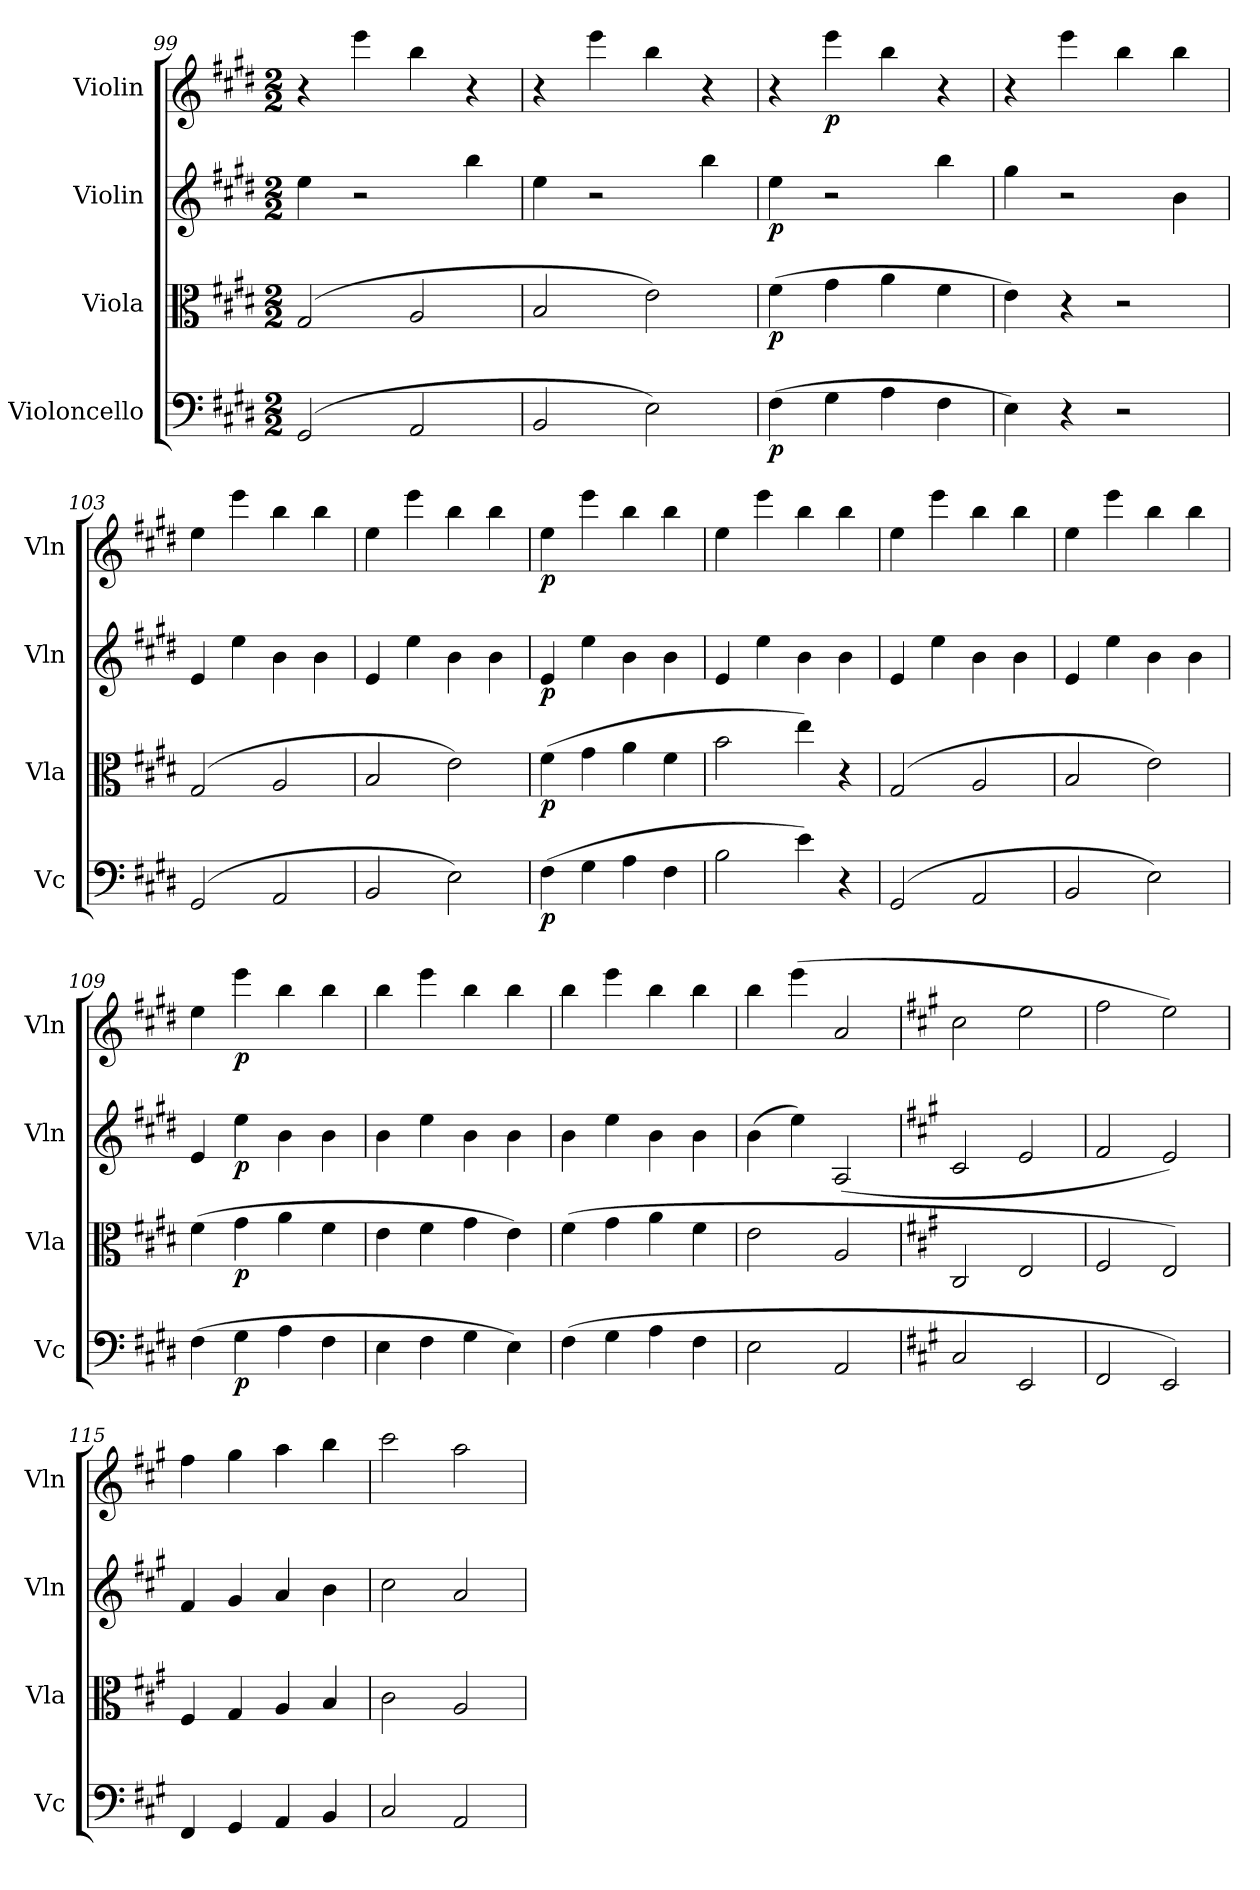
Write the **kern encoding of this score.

**kern	**dynam	**kern	**dynam	**kern	**dynam	**kern	**dynam
*part4	*part4	*part3	*part3	*part2	*part2	*part1	*part1
*staff4	*staff4	*staff3	*staff3	*staff2	*staff2	*staff1	*staff1
*I"Violoncello	*	*I"Viola	*	*I"Violin	*	*I"Violin	*
*I'Vc	*	*I'Vla	*	*I'Vln	*	*I'Vln	*
*clefF4	*	*clefC3	*	*clefG2	*	*clefG2	*
*k[f#c#g#d#]	*	*k[f#c#g#d#]	*	*k[f#c#g#d#]	*	*k[f#c#g#d#]	*
*E:	*	*E:	*	*E:	*	*E:	*
*M2/2	*	*M2/2	*	*M2/2	*	*M2/2	*
=99	=99	=99	=99	=99	=99	=99	=99
(2GG#/	.	(2G#/	.	4ee\	.	4r	.
.	.	.	.	2r	.	4eee\	.
2AA/	.	2A/	.	.	.	4bb\	.
.	.	.	.	4bb\	.	4r	.
=100	=100	=100	=100	=100	=100	=100	=100
2BB/	.	2B/	.	4ee\	.	4r	.
.	.	.	.	2r	.	4eee\	.
2E\)	.	2e\)	.	.	.	4bb\	.
.	.	.	.	4bb\	.	4r	.
=101	=101	=101	=101	=101	=101	=101	=101
(4F#\	p	(4f#\	p	4ee\	p	4r	.
4G#\	.	4g#\	.	2r	.	4eee\	p
4A\	.	4a\	.	.	.	4bb\	.
4F#\	.	4f#\	.	4bb\	.	4r	.
=102	=102	=102	=102	=102	=102	=102	=102
4E\)	.	4e\)	.	4gg#\	.	4r	.
4r	.	4r	.	2r	.	4eee\	.
2r	.	2r	.	.	.	4bb\	.
.	.	.	.	4b\	.	4bb\	.
=103	=103	=103	=103	=103	=103	=103	=103
(2GG#/	.	(2G#/	.	4e/	.	4ee\	.
.	.	.	.	4ee\	.	4eee\	.
2AA/	.	2A/	.	4b\	.	4bb\	.
.	.	.	.	4b\	.	4bb\	.
=104	=104	=104	=104	=104	=104	=104	=104
2BB/	.	2B/	.	4e/	.	4ee\	.
.	.	.	.	4ee\	.	4eee\	.
2E\)	.	2e\)	.	4b\	.	4bb\	.
.	.	.	.	4b\	.	4bb\	.
=105	=105	=105	=105	=105	=105	=105	=105
(4F#\	p	(4f#\	p	4e/	p	4ee\	p
4G#\	.	4g#\	.	4ee\	.	4eee\	.
4A\	.	4a\	.	4b\	.	4bb\	.
4F#\	.	4f#\	.	4b\	.	4bb\	.
=106	=106	=106	=106	=106	=106	=106	=106
2B\	.	2b\	.	4e/	.	4ee\	.
.	.	.	.	4ee\	.	4eee\	.
4e\)	.	4ee\)	.	4b\	.	4bb\	.
4r	.	4r	.	4b\	.	4bb\	.
=107	=107	=107	=107	=107	=107	=107	=107
(2GG#/	.	(2G#/	.	4e/	.	4ee\	.
.	.	.	.	4ee\	.	4eee\	.
2AA/	.	2A/	.	4b\	.	4bb\	.
.	.	.	.	4b\	.	4bb\	.
=108	=108	=108	=108	=108	=108	=108	=108
2BB/	.	2B/	.	4e/	.	4ee\	.
.	.	.	.	4ee\	.	4eee\	.
2E\)	.	2e\)	.	4b\	.	4bb\	.
.	.	.	.	4b\	.	4bb\	.
=109	=109	=109	=109	=109	=109	=109	=109
(4F#\	.	(4f#\	.	4e/	.	4ee\	.
4G#\	p	4g#\	p	4ee\	p	4eee\	p
4A\	.	4a\	.	4b\	.	4bb\	.
4F#\	.	4f#\	.	4b\	.	4bb\	.
=110	=110	=110	=110	=110	=110	=110	=110
4E\	.	4e\	.	4b\	.	4bb\	.
4F#\	.	4f#\	.	4ee\	.	4eee\	.
4G#\	.	4g#\	.	4b\	.	4bb\	.
4E\)	.	4e\)	.	4b\	.	4bb\	.
=111	=111	=111	=111	=111	=111	=111	=111
(4F#\	.	(4f#\	.	4b\	.	4bb\	.
4G#\	.	4g#\	.	4ee\	.	4eee\	.
4A\	.	4a\	.	4b\	.	4bb\	.
4F#\	.	4f#\	.	4b\	.	4bb\	.
=112	=112	=112	=112	=112	=112	=112	=112
2E\	.	2e\	.	(4b\	.	4bb\	.
.	.	.	.	4ee\)	.	(4eee\	.
2AA/	.	2A/	.	(2A/	.	2a/	.
=113	=113	=113	=113	=113	=113	=113	=113
*k[f#c#g#]	*	*k[f#c#g#]	*	*k[f#c#g#]	*	*k[f#c#g#]	*
2C#/	.	2C#/	.	2c#/	.	2cc#\	.
2EE/	.	2E/	.	2e/	.	2ee\	.
=114	=114	=114	=114	=114	=114	=114	=114
2FF#/	.	2F#/	.	2f#/	.	2ff#\	.
2EE/)	.	2E/)	.	2e/)	.	2ee\)	.
=115	=115	=115	=115	=115	=115	=115	=115
4FF#/	.	4F#/	.	4f#/	.	4ff#\	.
4GG#/	.	4G#/	.	4g#/	.	4gg#\	.
4AA/	.	4A/	.	4a/	.	4aa\	.
4BB/	.	4B/	.	4b\	.	4bb\	.
=116	=116	=116	=116	=116	=116	=116	=116
2C#/	.	2c#\	.	2cc#\	.	2ccc#\	.
2AA/	.	2A/	.	2a/	.	2aa\	.
=	=	=	=	=	=	=	=
*-	*-	*-	*-	*-	*-	*-	*-
